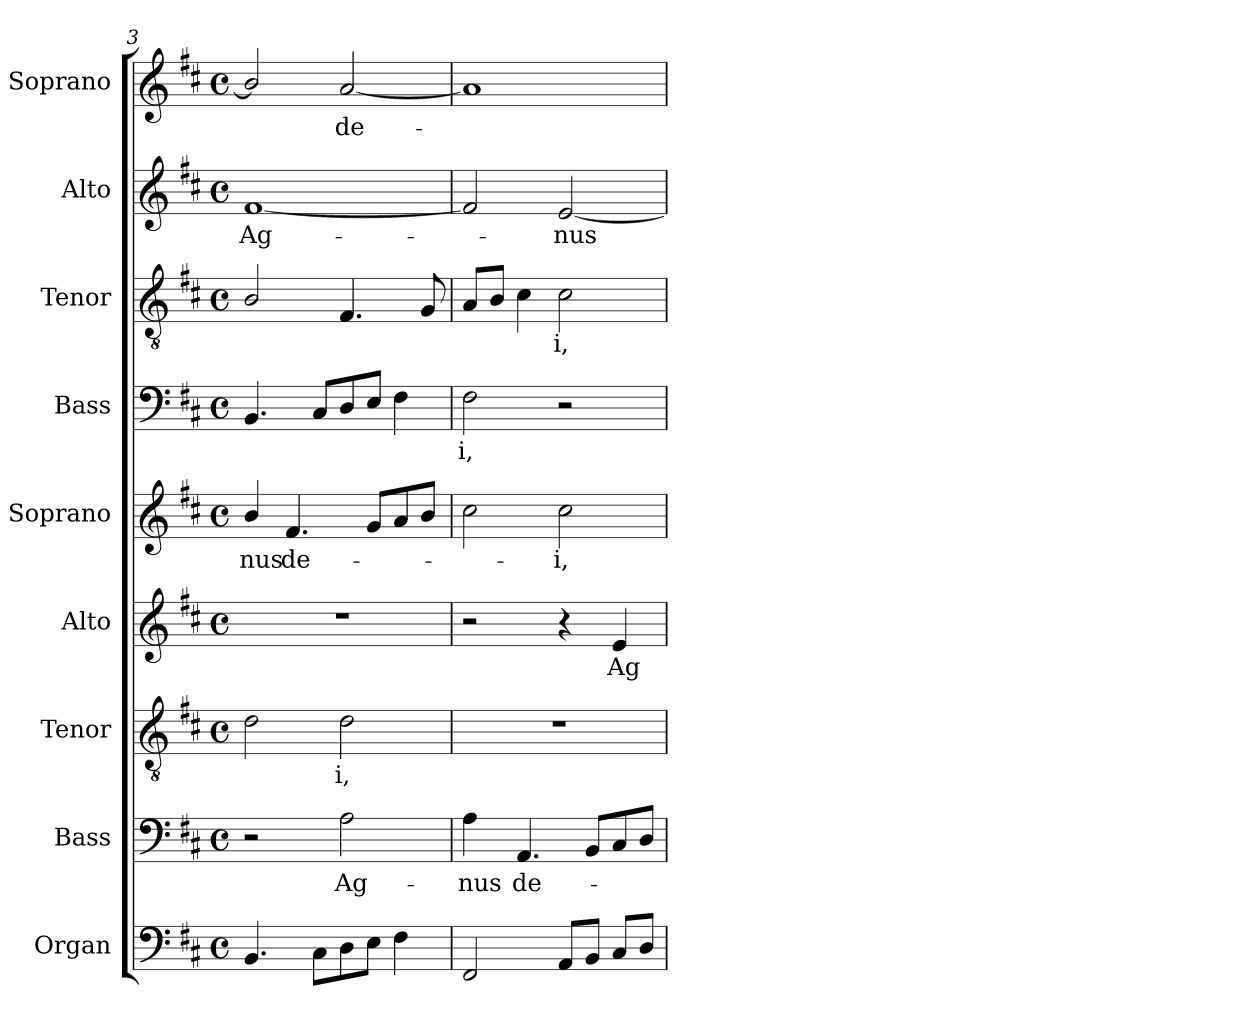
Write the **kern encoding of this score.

**kern	**kern	**text	**kern	**text	**kern	**text	**kern	**text	**kern	**text	**kern	**text	**kern	**text	**kern	**text
*part9	*part8	*part8	*part7	*part7	*part6	*part6	*part5	*part5	*part4	*part4	*part3	*part3	*part2	*part2	*part1	*part1
*staff9	*staff8	*staff8	*staff7	*staff7	*staff6	*staff6	*staff5	*staff5	*staff4	*staff4	*staff3	*staff3	*staff2	*staff2	*staff1	*staff1
*I"Organ	*I"Bass	*	*I"Tenor	*	*I"Alto	*	*I"Soprano	*	*I"Bass	*	*I"Tenor	*	*I"Alto	*	*I"Soprano	*
*I'Org.	*I'B.	*	*I'T.	*	*I'A.	*	*I'S.	*	*I'B.	*	*I'T.	*	*I'A.	*	*I'S.	*
*clefF4	*clefF4	*	*clefGv2	*	*clefG2	*	*clefG2	*	*clefF4	*	*clefGv2	*	*clefG2	*	*clefG2	*
*	*	*	*ITrd7c12	*	*	*	*	*	*	*	*ITrd7c12	*	*	*	*	*
*k[f#c#]	*k[f#c#]	*	*k[f#c#]	*	*k[f#c#]	*	*k[f#c#]	*	*k[f#c#]	*	*k[f#c#]	*	*k[f#c#]	*	*k[f#c#]	*
*D:	*D:	*	*D:	*	*D:	*	*D:	*	*D:	*	*D:	*	*D:	*	*D:	*
*M4/4	*M4/4	*	*M4/4	*	*M4/4	*	*M4/4	*	*M4/4	*	*M4/4	*	*M4/4	*	*M4/4	*
*met(c)	*met(c)	*	*met(c)	*	*met(c)	*	*met(c)	*	*met(c)	*	*met(c)	*	*met(c)	*	*met(c)	*
=3	=3	=3	=3	=3	=3	=3	=3	=3	=3	=3	=3	=3	=3	=3	=3	=3
!	!	!	!	!	!	!	!	!LO:LY:b:color=#000000	!	!	!	!	!	!	!	!
!	!	!	!	!	!	!	!	!	!	!	!	!	!	!LO:LY:b:color=#000000	!	!
4.BBi/	2r	.	2Di\	.	1r	.	4bi/	-nus	4.BBi/	.	2BBi/	.	[1f#i	Ag-	2bi/]	.
!	!	!	!	!	!	!	!	!LO:LY:b:color=#000000	!	!	!	!	!	!	!	!
.	.	.	.	.	.	.	4.f#i/	de-	.	.	.	.	.	.	.	.
8C#i\L	.	.	.	.	.	.	.	.	8C#i/L	.	.	.	.	.	.	.
!	!	!LO:LY:b:color=#000000	!	!	!	!	!	!	!	!	!	!	!	!	!	!
!	!	!	!	!LO:LY:b:color=#000000	!	!	!	!	!	!	!	!	!	!	!	!
!	!	!	!	!	!	!	!	!	!	!	!	!	!	!	!	!LO:LY:b:color=#000000
8Di\	2Ai\	Ag-	2Di\	-i,	.	.	.	.	8Di/	.	4.FF#i/	.	.	.	[2ai/	de-
8Ei\J	.	.	.	.	.	.	8gi/L	.	8Ei/J	.	.	.	.	.	.	.
4F#i\	.	.	.	.	.	.	8ai/	.	4F#i\	.	.	.	.	.	.	.
.	.	.	.	.	.	.	8bi/J	.	.	.	8GGi/	.	.	.	.	.
=4	=4	=4	=4	=4	=4	=4	=4	=4	=4	=4	=4	=4	=4	=4	=4	=4
!	!	!LO:LY:b:color=#000000	!	!	!	!	!	!	!	!	!	!	!	!	!	!
!	!	!	!	!	!	!	!	!	!	!LO:LY:b:color=#000000	!	!	!	!	!	!
2FF#i/	4Ai\	-nus	1r	.	2r	.	2cc#i\	.	2F#i\	-i,	8AAi/L	.	2f#i/]	.	1ai]	.
.	.	.	.	.	.	.	.	.	.	.	8BBi/J	.	.	.	.	.
!	!	!LO:LY:b:color=#000000	!	!	!	!	!	!	!	!	!	!	!	!	!	!
.	4.AAi/	de-	.	.	.	.	.	.	.	.	4C#i\	.	.	.	.	.
!	!	!	!	!	!	!	!	!LO:LY:b:color=#000000	!	!	!	!	!	!	!	!
!	!	!	!	!	!	!	!	!	!	!	!	!LO:LY:b:color=#000000	!	!	!	!
!	!	!	!	!	!	!	!	!	!	!	!	!	!	!LO:LY:b:color=#000000	!	!
8AAi/L	.	.	.	.	4r	.	2cc#i\	-i,	2r	.	2C#i\	-i,	[2ei/	-nus	.	.
8BBi/J	8BBi/L	.	.	.	.	.	.	.	.	.	.	.	.	.	.	.
!	!	!	!	!	!	!LO:LY:b:color=#000000	!	!	!	!	!	!	!	!	!	!
8C#i/L	8C#i/	.	.	.	4ei/	Ag-	.	.	.	.	.	.	.	.	.	.
8Di/J	8Di/J	.	.	.	.	.	.	.	.	.	.	.	.	.	.	.
=	=	=	=	=	=	=	=	=	=	=	=	=	=	=	=	=
*-	*-	*-	*-	*-	*-	*-	*-	*-	*-	*-	*-	*-	*-	*-	*-	*-
